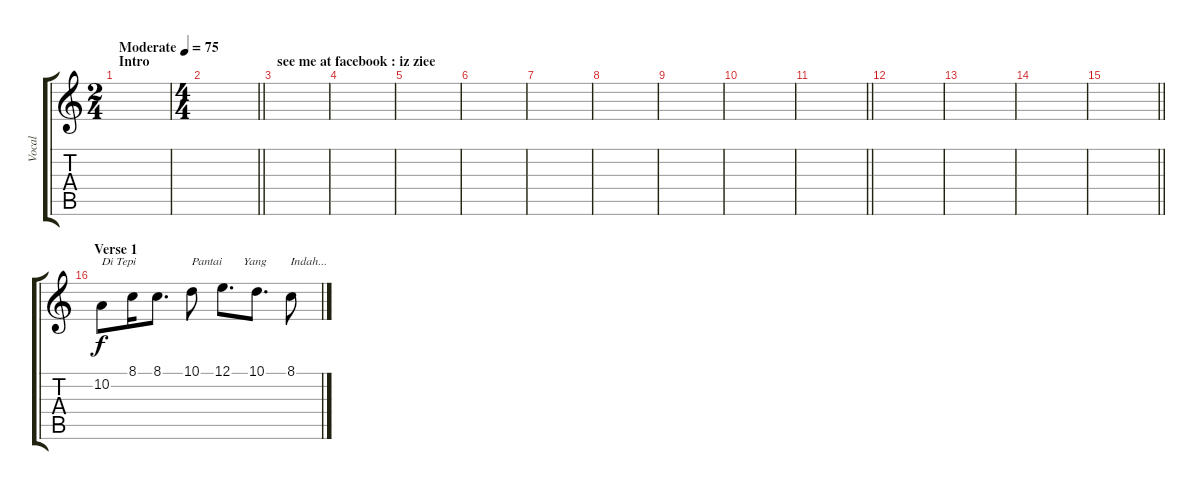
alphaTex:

\track ("Vocal" "Vocal") {instrument stringensemble1}
\staff {score tabs}
\tuning (E4 B3 G3 D3 A2 E2) {hide}
\ts (2 4)
\section ("" "Intro")
\tempo (75 "Moderate")
\clef g2
\ks c
|
\ts (4 4)
\barLineRight lightlight
|
\section ("" "see me at facebook : iz ziee")
|
|
|
|
|
|
|
|
\barLineRight lightlight
|
|
|
|
\barLineRight lightlight
|
\section ("" "Verse 1")
10.2.8{txt "Di Tepi"} 8.1.16 8.1.8{d} 10.1.8{txt "Pantai       Yang        Indah..."} 12.1.8{d} 10.1.8{d} 8.1.8
